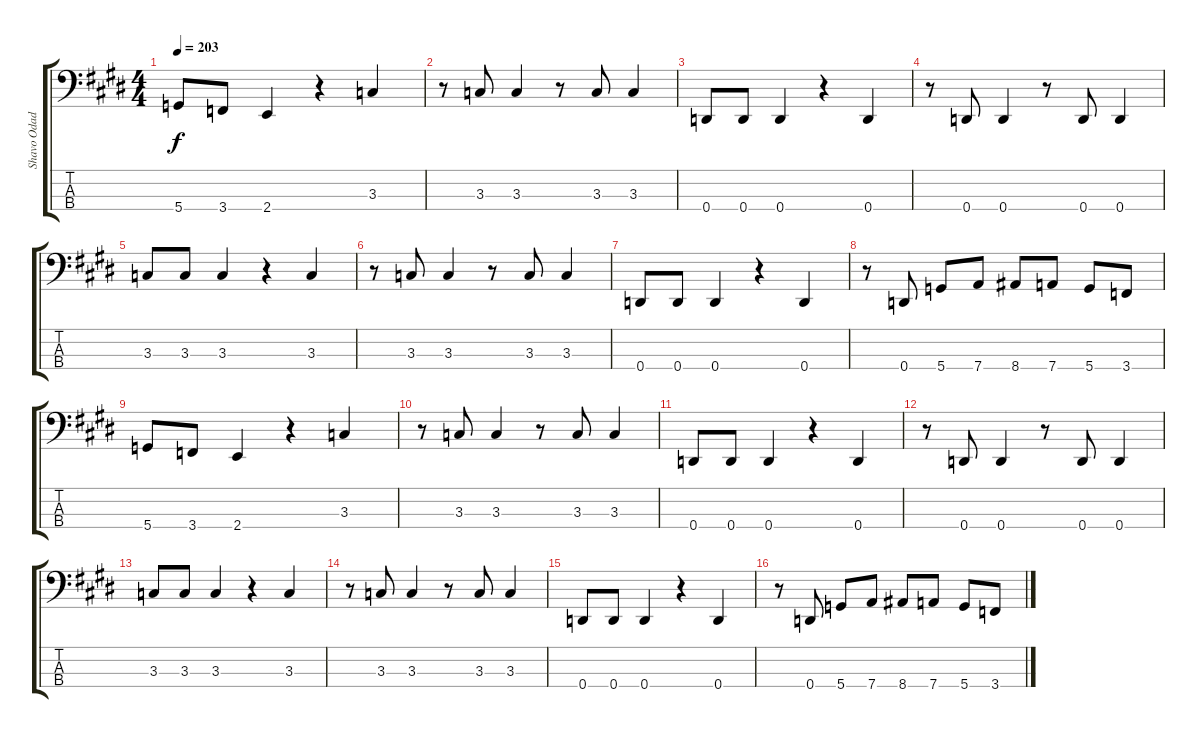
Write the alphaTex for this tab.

\track ("Shavo Odadjian [Bass Guitar]" "Shavo Odad") {instrument electricbassfinger}
\staff {score tabs}
\tuning (G2 D2 A1 D1) {hide}
\ts (4 4)
\tempo 203
\clef f4
\ks c#minor
5.4.8{dy f} 3.4.8 2.4.4 r.4 3.3.4 |
r.8 3.3.8 3.3.4 r.8 3.3.8 3.3.4 |
0.4.8 0.4.8 0.4.4 r.4 0.4.4 |
r.8 0.4.8 0.4.4 r.8 0.4.8 0.4.4 |
3.3.8 3.3.8 3.3.4 r.4 3.3.4 |
r.8 3.3.8 3.3.4 r.8 3.3.8 3.3.4 |
0.4.8 0.4.8 0.4.4 r.4 0.4.4 |
r.8 0.4.8 5.4.8 7.4.8 8.4.8 7.4.8 5.4.8 3.4.8 |
5.4.8 3.4.8 2.4.4 r.4 3.3.4 |
r.8 3.3.8 3.3.4 r.8 3.3.8 3.3.4 |
0.4.8 0.4.8 0.4.4 r.4 0.4.4 |
r.8 0.4.8 0.4.4 r.8 0.4.8 0.4.4 |
3.3.8 3.3.8 3.3.4 r.4 3.3.4 |
r.8 3.3.8 3.3.4 r.8 3.3.8 3.3.4 |
0.4.8 0.4.8 0.4.4 r.4 0.4.4 |
r.8 0.4.8 5.4.8 7.4.8 8.4.8 7.4.8 5.4.8 3.4.8
